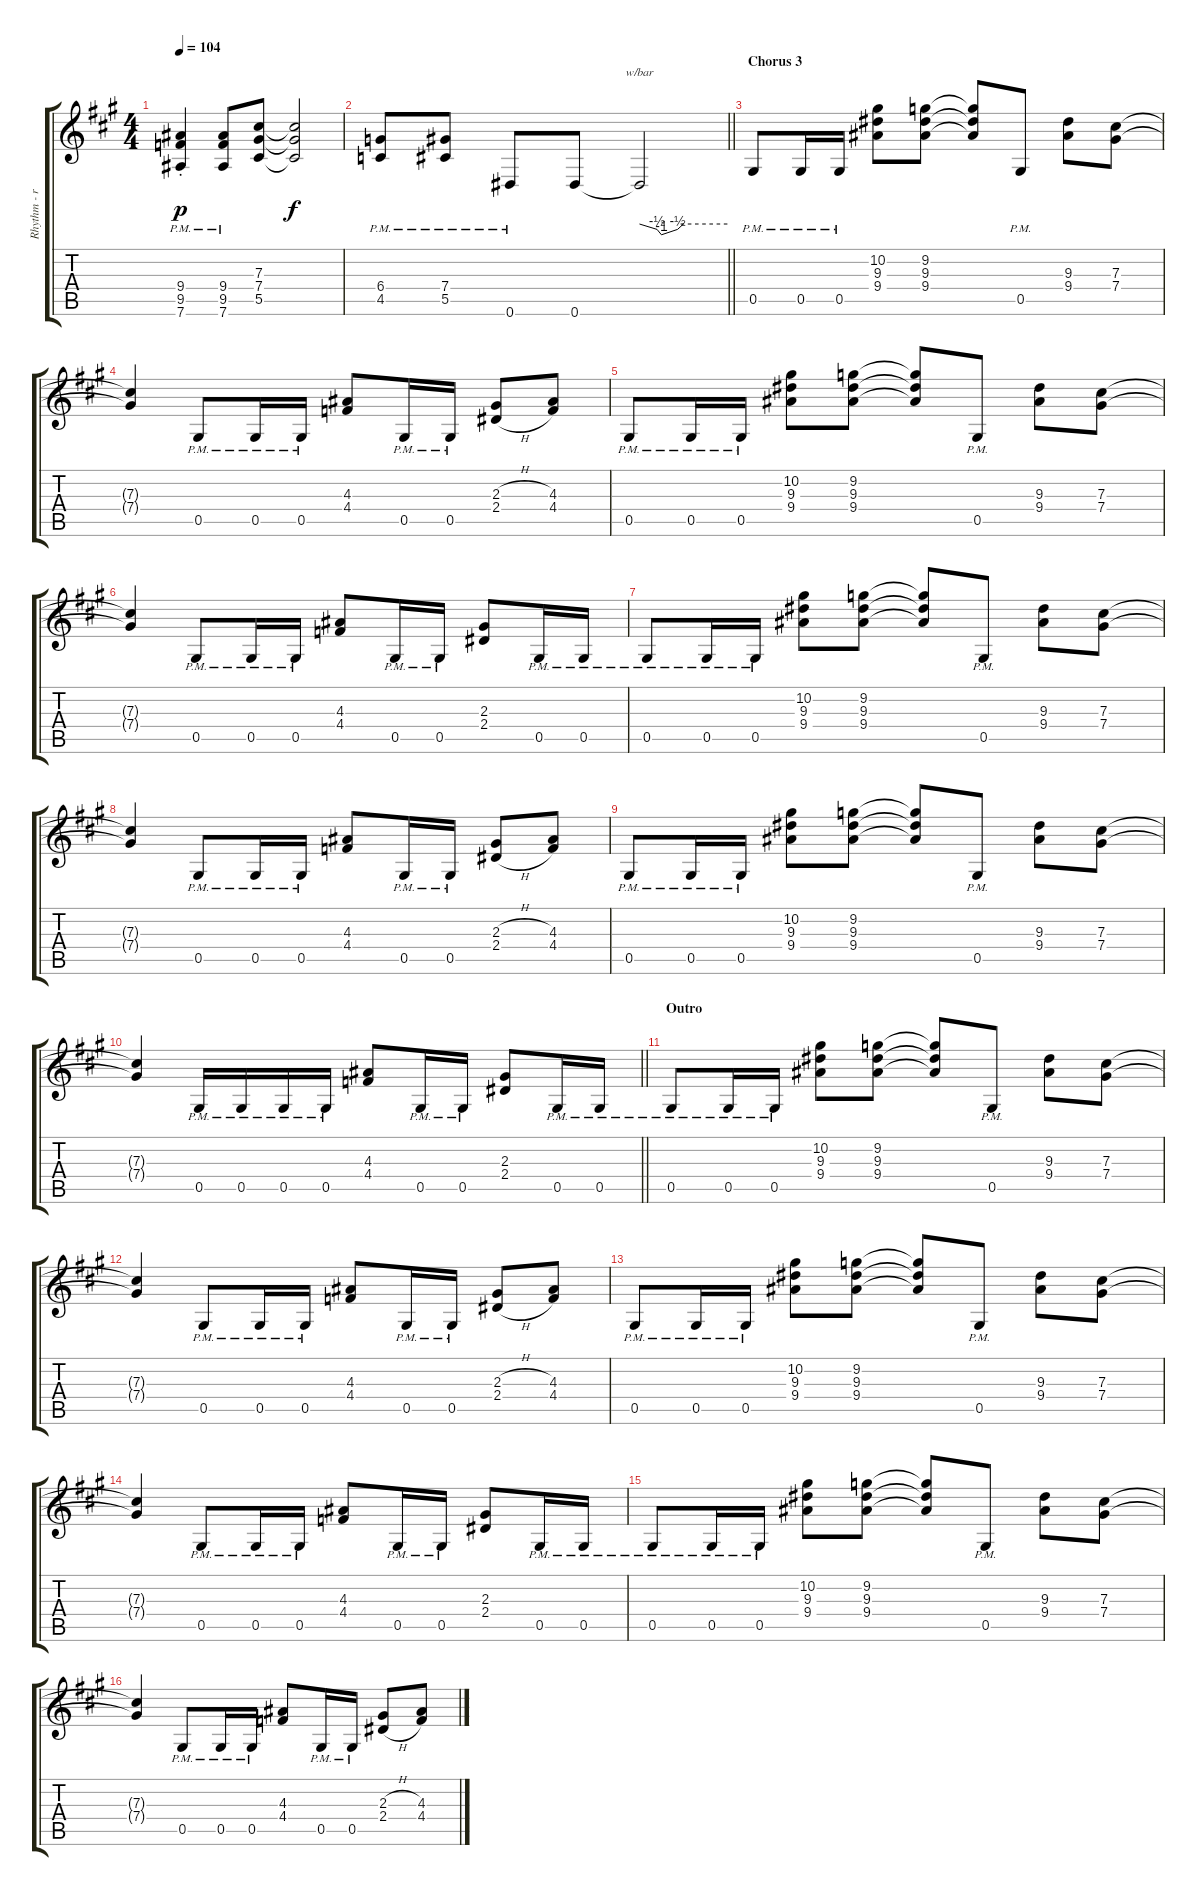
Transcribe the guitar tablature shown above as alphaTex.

\track ("Rhythm - right" "Rhythm - r") {instrument distortionguitar}
\staff {score tabs}
\tuning (Eb4 Bb3 Gb3 Db3 Ab2 Eb2) {hide}
\ts (4 4)
\tempo 104
\clef g2
\ks a
(9.4{pm st} 9.5{pm st} 7.6{pm}).4{dy p} (9.4{pm} 9.5{pm} 7.6{pm}).8 (7.3 7.4 5.5).8 (7.3{t} 7.4{t} 5.5{t}).2{dy f} |
\barLineRight lightlight
(6.4{pm} 4.5{pm}).8 (7.4{pm} 5.5{pm}).8 0.6{pm}.8 0.6.8 0.6{t}.2{tbe (custom default 0 0 12 -2 15 -4 26 -2 30 0 60 0)} |
\section ("" "Chorus 3")
0.5{pm}.8 0.5{pm}.16 0.5{pm}.16 (10.2 9.3 9.4).8 (9.2 9.3 9.4).8 (9.2{t} 9.3{t} 9.4{t}).8 0.5{pm}.8 (9.3 9.4).8 (7.3 7.4).8 |
(7.3{t} 7.4{t}).4 0.5{pm}.8 0.5{pm}.16 0.5{pm}.16 (4.3 4.4).8 0.5{pm}.16 0.5{pm}.16 (2.3{h} 2.4{h}).8 (4.3 4.4).8 |
0.5{pm}.8 0.5{pm}.16 0.5{pm}.16 (10.2 9.3 9.4).8 (9.2 9.3 9.4).8 (9.2{t} 9.3{t} 9.4{t}).8 0.5{pm}.8 (9.3 9.4).8 (7.3 7.4).8 |
(7.3{t} 7.4{t}).4 0.5{pm}.8 0.5{pm}.16 0.5{pm}.16 (4.3 4.4).8 0.5{pm}.16 0.5{pm}.16 (2.3 2.4).8 0.5{pm}.16 0.5{pm}.16 |
0.5{pm}.8 0.5{pm}.16 0.5{pm}.16 (10.2 9.3 9.4).8 (9.2 9.3 9.4).8 (9.2{t} 9.3{t} 9.4{t}).8 0.5{pm}.8 (9.3 9.4).8 (7.3 7.4).8 |
(7.3{t} 7.4{t}).4 0.5{pm}.8 0.5{pm}.16 0.5{pm}.16 (4.3 4.4).8 0.5{pm}.16 0.5{pm}.16 (2.3{h} 2.4{h}).8 (4.3 4.4).8 |
0.5{pm}.8 0.5{pm}.16 0.5{pm}.16 (10.2 9.3 9.4).8 (9.2 9.3 9.4).8 (9.2{t} 9.3{t} 9.4{t}).8 0.5{pm}.8 (9.3 9.4).8 (7.3 7.4).8 |
\barLineRight lightlight
(7.3{t} 7.4{t}).4 0.5{pm}.16 0.5{pm}.16 0.5{pm}.16 0.5{pm}.16 (4.3 4.4).8 0.5{pm}.16 0.5{pm}.16 (2.3 2.4).8 0.5{pm}.16 0.5{pm}.16 |
\section ("" "Outro")
0.5{pm}.8 0.5{pm}.16 0.5{pm}.16 (10.2 9.3 9.4).8 (9.2 9.3 9.4).8 (9.2{t} 9.3{t} 9.4{t}).8 0.5{pm}.8 (9.3 9.4).8 (7.3 7.4).8 |
(7.3{t} 7.4{t}).4 0.5{pm}.8 0.5{pm}.16 0.5{pm}.16 (4.3 4.4).8 0.5{pm}.16 0.5{pm}.16 (2.3{h} 2.4{h}).8 (4.3 4.4).8 |
0.5{pm}.8 0.5{pm}.16 0.5{pm}.16 (10.2 9.3 9.4).8 (9.2 9.3 9.4).8 (9.2{t} 9.3{t} 9.4{t}).8 0.5{pm}.8 (9.3 9.4).8 (7.3 7.4).8 |
(7.3{t} 7.4{t}).4 0.5{pm}.8 0.5{pm}.16 0.5{pm}.16 (4.3 4.4).8 0.5{pm}.16 0.5{pm}.16 (2.3 2.4).8 0.5{pm}.16 0.5{pm}.16 |
0.5{pm}.8 0.5{pm}.16 0.5{pm}.16 (10.2 9.3 9.4).8 (9.2 9.3 9.4).8 (9.2{t} 9.3{t} 9.4{t}).8 0.5{pm}.8 (9.3 9.4).8 (7.3 7.4).8 |
(7.3{t} 7.4{t}).4 0.5{pm}.8 0.5{pm}.16 0.5{pm}.16 (4.3 4.4).8 0.5{pm}.16 0.5{pm}.16 (2.3{h} 2.4{h}).8 (4.3 4.4).8
